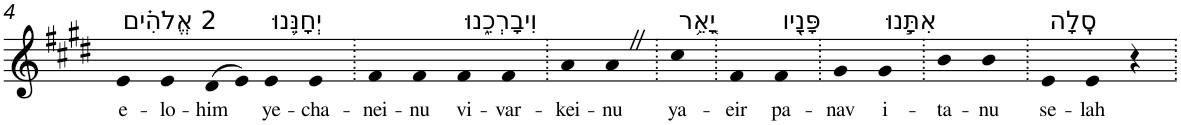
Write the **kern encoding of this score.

**kern	**text
*part1	*part1
*staff1	*staff1
*I"Piano	*
*I'Pno	*
!!LO:PB:g=z
*clefG2	*
*k[f#c#g#d#]	*
*E:	*
=4	=4
!LO:TX:a:t=2 אֱלֹהִ֗ים	!
!	!LO:LY:b
4e	e-
!	!LO:LY:b
4e	-lo-
!	!LO:LY:b
(>8d#	-him
8e)	.
!LO:TX:a:t=יְחָנֵּ֥נוּ	!
!	!LO:LY:b
4e	ye-
!	!LO:LY:b
4e	-cha-
=5.	=5.
!	!LO:LY:b
4f#	-nei-
!	!LO:LY:b
4f#	-nu
!LO:TX:a:t=וִיבָרְכֵ֑נוּ	!
!	!LO:LY:b
4f#	vi-
!	!LO:LY:b
4f#	-var-
=6.	=6.
!	!LO:LY:b
4a	-kei-
!	!LO:LY:b
4aZ	-nu
=7.	=7.
!LO:TX:a:t=יָ֤אֵ֥ר	!
!	!LO:LY:b
4cc#	ya-
=8.	=8.
!	!LO:LY:b
4f#	-eir
!LO:TX:a:t=פָּנָ֖יו	!
!	!LO:LY:b
4f#	pa-
=9.	=9.
!	!LO:LY:b
4g#	-nav
!LO:TX:a:t=אִתָּ֣נוּ	!
!	!LO:LY:b
4g#	i-
=10.	=10.
!	!LO:LY:b
4b	-ta-
!	!LO:LY:b
4b	-nu
=11.	=11.
!LO:TX:a:t=סֶֽלָה	!
!	!LO:LY:b
4e	se-
!	!LO:LY:b
4e	-lah
4r	.
=.	=.
*-	*-
